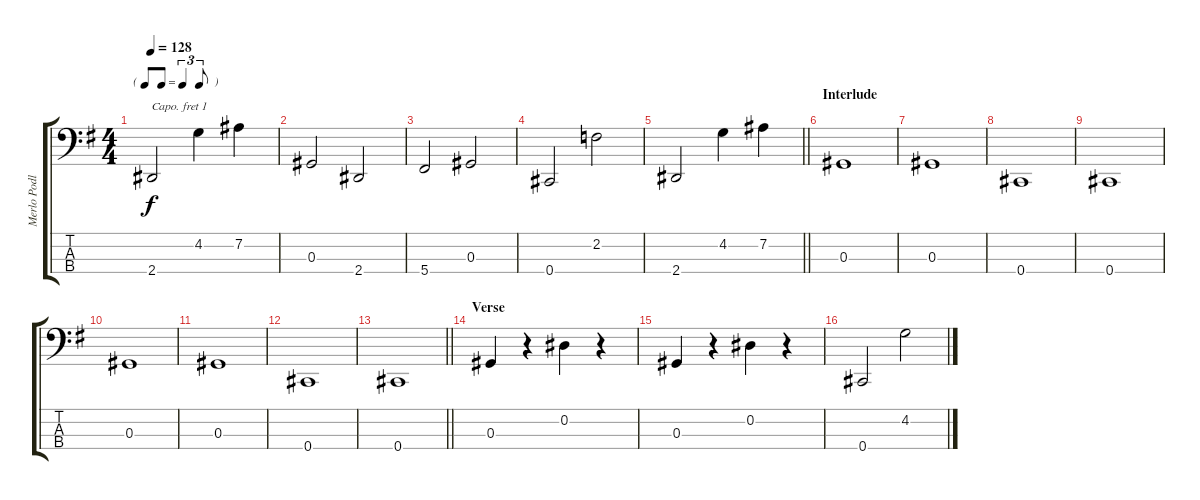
\track ("Merlo Podlewski" "Merlo Podl") {instrument electricbassfinger}
\staff {score tabs}
\capo 1
\tuning (G2 D2 G1 C1) {hide}
\ts (4 4)
\tf triplet8th
\tempo 128
\clef f4
\ks g
2.4.2{dy f} 4.2.4 7.2.4 |
0.3.2 2.4.2 |
5.4.2 0.3.2 |
0.4.2 2.2.2 |
\barLineRight lightlight
2.4.2 4.2.4 7.2.4 |
\section ("" "Interlude")
0.3.1 |
0.3.1 |
0.4.1 |
0.4.1 |
0.3.1 |
0.3.1 |
0.4.1 |
\barLineRight lightlight
0.4.1 |
\section ("" "Verse")
0.3.4 r.4 0.2.4 r.4 |
0.3.4 r.4 0.2.4 r.4 |
0.4.2 4.2.2
